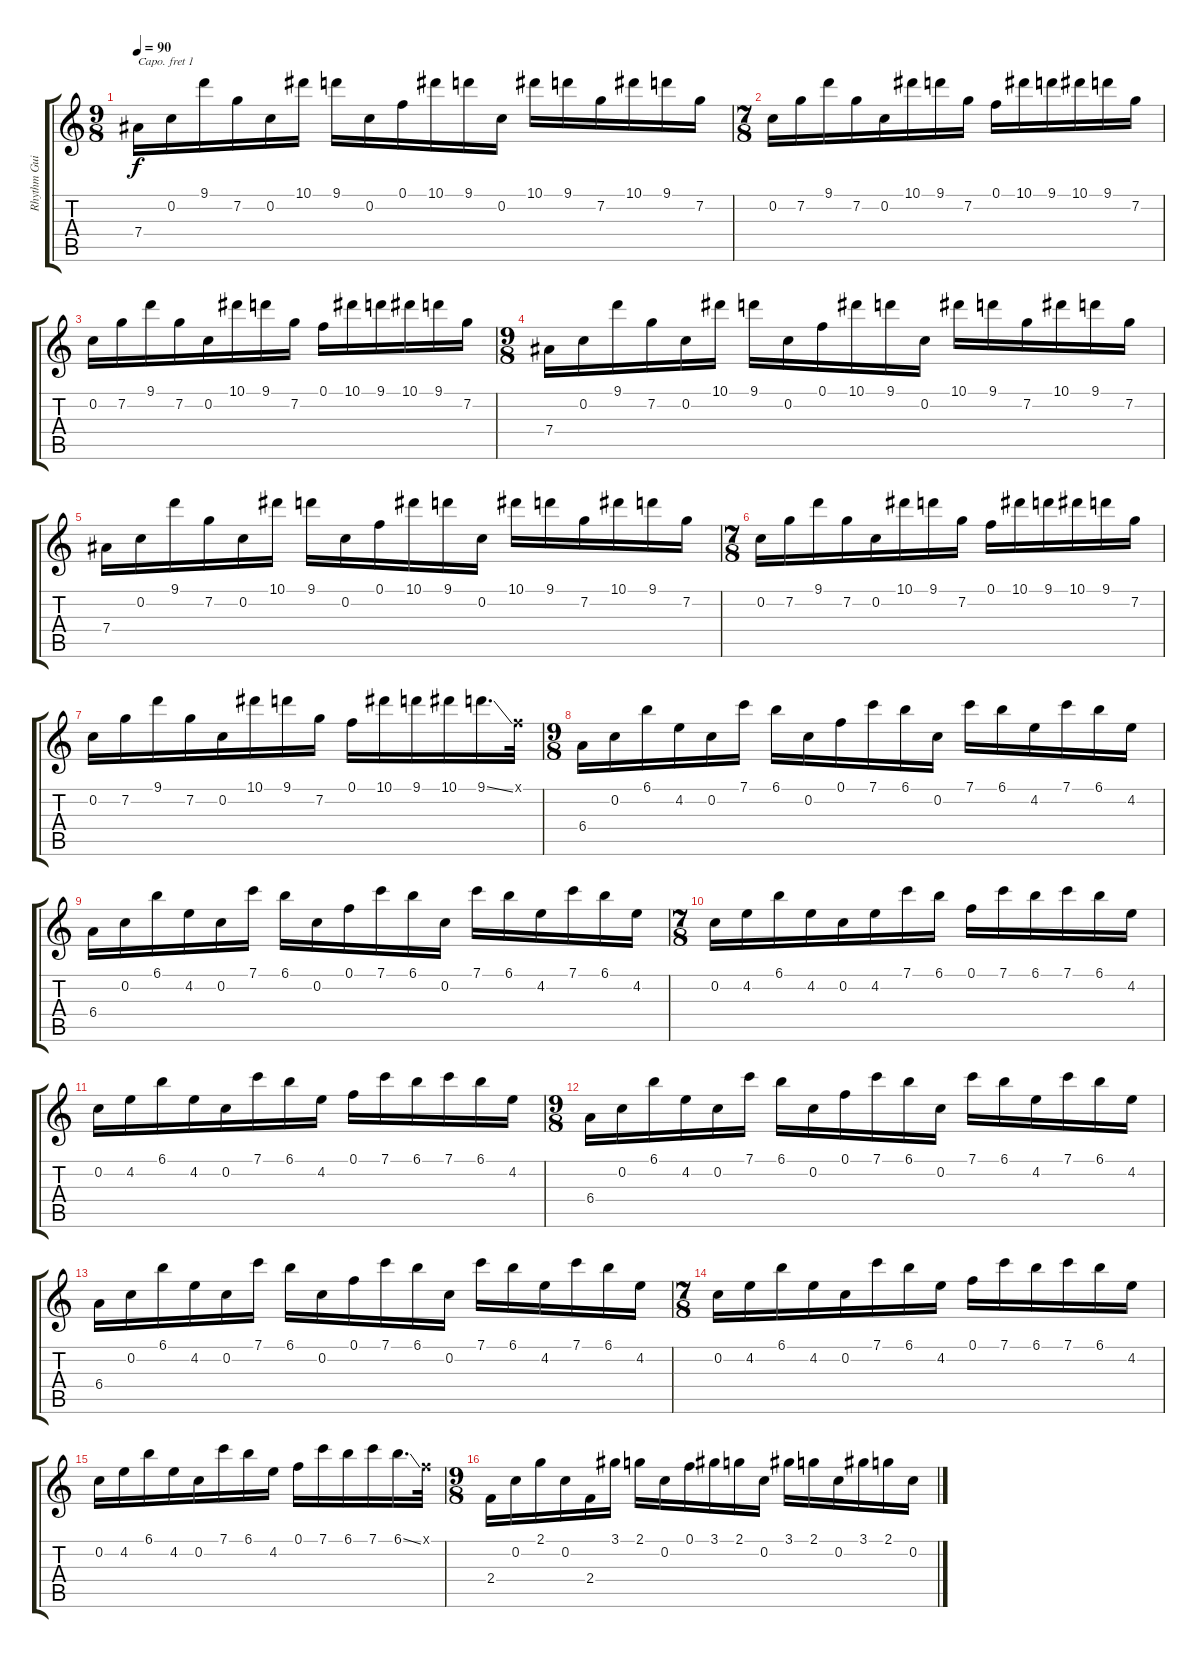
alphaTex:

\track ("Rhythm Guitar" "Rhythm Gui") {instrument distortionguitar}
\staff {score tabs}
\capo 1
\tuning (E4 B3 G3 D3 A2 E2) {hide}
\ts (9 8)
\tempo 90
\clef g2
\ks c
7.4.16{dy f} 0.2.16 9.1.16 7.2.16 0.2.16 10.1.16 9.1.16 0.2.16 0.1.16 10.1.16 9.1.16 0.2.16 10.1.16 9.1.16 7.2.16 10.1.16 9.1.16 7.2.16 |
\ts (7 8)
0.2.16 7.2.16 9.1.16 7.2.16 0.2.16 10.1.16 9.1.16 7.2.16 0.1.16 10.1.16 9.1.16 10.1.16 9.1.16 7.2.16 |
0.2.16 7.2.16 9.1.16 7.2.16 0.2.16 10.1.16 9.1.16 7.2.16 0.1.16 10.1.16 9.1.16 10.1.16 9.1.16 7.2.16 |
\ts (9 8)
7.4.16 0.2.16 9.1.16 7.2.16 0.2.16 10.1.16 9.1.16 0.2.16 0.1.16 10.1.16 9.1.16 0.2.16 10.1.16 9.1.16 7.2.16 10.1.16 9.1.16 7.2.16 |
7.4.16 0.2.16 9.1.16 7.2.16 0.2.16 10.1.16 9.1.16 0.2.16 0.1.16 10.1.16 9.1.16 0.2.16 10.1.16 9.1.16 7.2.16 10.1.16 9.1.16 7.2.16 |
\ts (7 8)
0.2.16 7.2.16 9.1.16 7.2.16 0.2.16 10.1.16 9.1.16 7.2.16 0.1.16 10.1.16 9.1.16 10.1.16 9.1.16 7.2.16 |
0.2.16 7.2.16 9.1.16 7.2.16 0.2.16 10.1.16 9.1.16 7.2.16 0.1.16 10.1.16 9.1.16 10.1.16 9.1{ss}.16{d} 0.1{x}.32 |
\ts (9 8)
6.4.16 0.2.16 6.1.16 4.2.16 0.2.16 7.1.16 6.1.16 0.2.16 0.1.16 7.1.16 6.1.16 0.2.16 7.1.16 6.1.16 4.2.16 7.1.16 6.1.16 4.2.16 |
6.4.16 0.2.16 6.1.16 4.2.16 0.2.16 7.1.16 6.1.16 0.2.16 0.1.16 7.1.16 6.1.16 0.2.16 7.1.16 6.1.16 4.2.16 7.1.16 6.1.16 4.2.16 |
\ts (7 8)
0.2.16 4.2.16 6.1.16 4.2.16 0.2.16 4.2.16 7.1.16 6.1.16 0.1.16 7.1.16 6.1.16 7.1.16 6.1.16 4.2.16 |
0.2.16 4.2.16 6.1.16 4.2.16 0.2.16 7.1.16 6.1.16 4.2.16 0.1.16 7.1.16 6.1.16 7.1.16 6.1.16 4.2.16 |
\ts (9 8)
6.4.16 0.2.16 6.1.16 4.2.16 0.2.16 7.1.16 6.1.16 0.2.16 0.1.16 7.1.16 6.1.16 0.2.16 7.1.16 6.1.16 4.2.16 7.1.16 6.1.16 4.2.16 |
6.4.16 0.2.16 6.1.16 4.2.16 0.2.16 7.1.16 6.1.16 0.2.16 0.1.16 7.1.16 6.1.16 0.2.16 7.1.16 6.1.16 4.2.16 7.1.16 6.1.16 4.2.16 |
\ts (7 8)
0.2.16 4.2.16 6.1.16 4.2.16 0.2.16 7.1.16 6.1.16 4.2.16 0.1.16 7.1.16 6.1.16 7.1.16 6.1.16 4.2.16 |
0.2.16 4.2.16 6.1.16 4.2.16 0.2.16 7.1.16 6.1.16 4.2.16 0.1.16 7.1.16 6.1.16 7.1.16 6.1{ss}.16{d} 0.1{x}.32 |
\ts (9 8)
2.4.16 0.2.16 2.1.16 0.2.16 2.4.16 3.1.16 2.1.16 0.2.16 0.1.16 3.1.16 2.1.16 0.2.16 3.1.16 2.1.16 0.2.16 3.1.16 2.1.16 0.2.16
